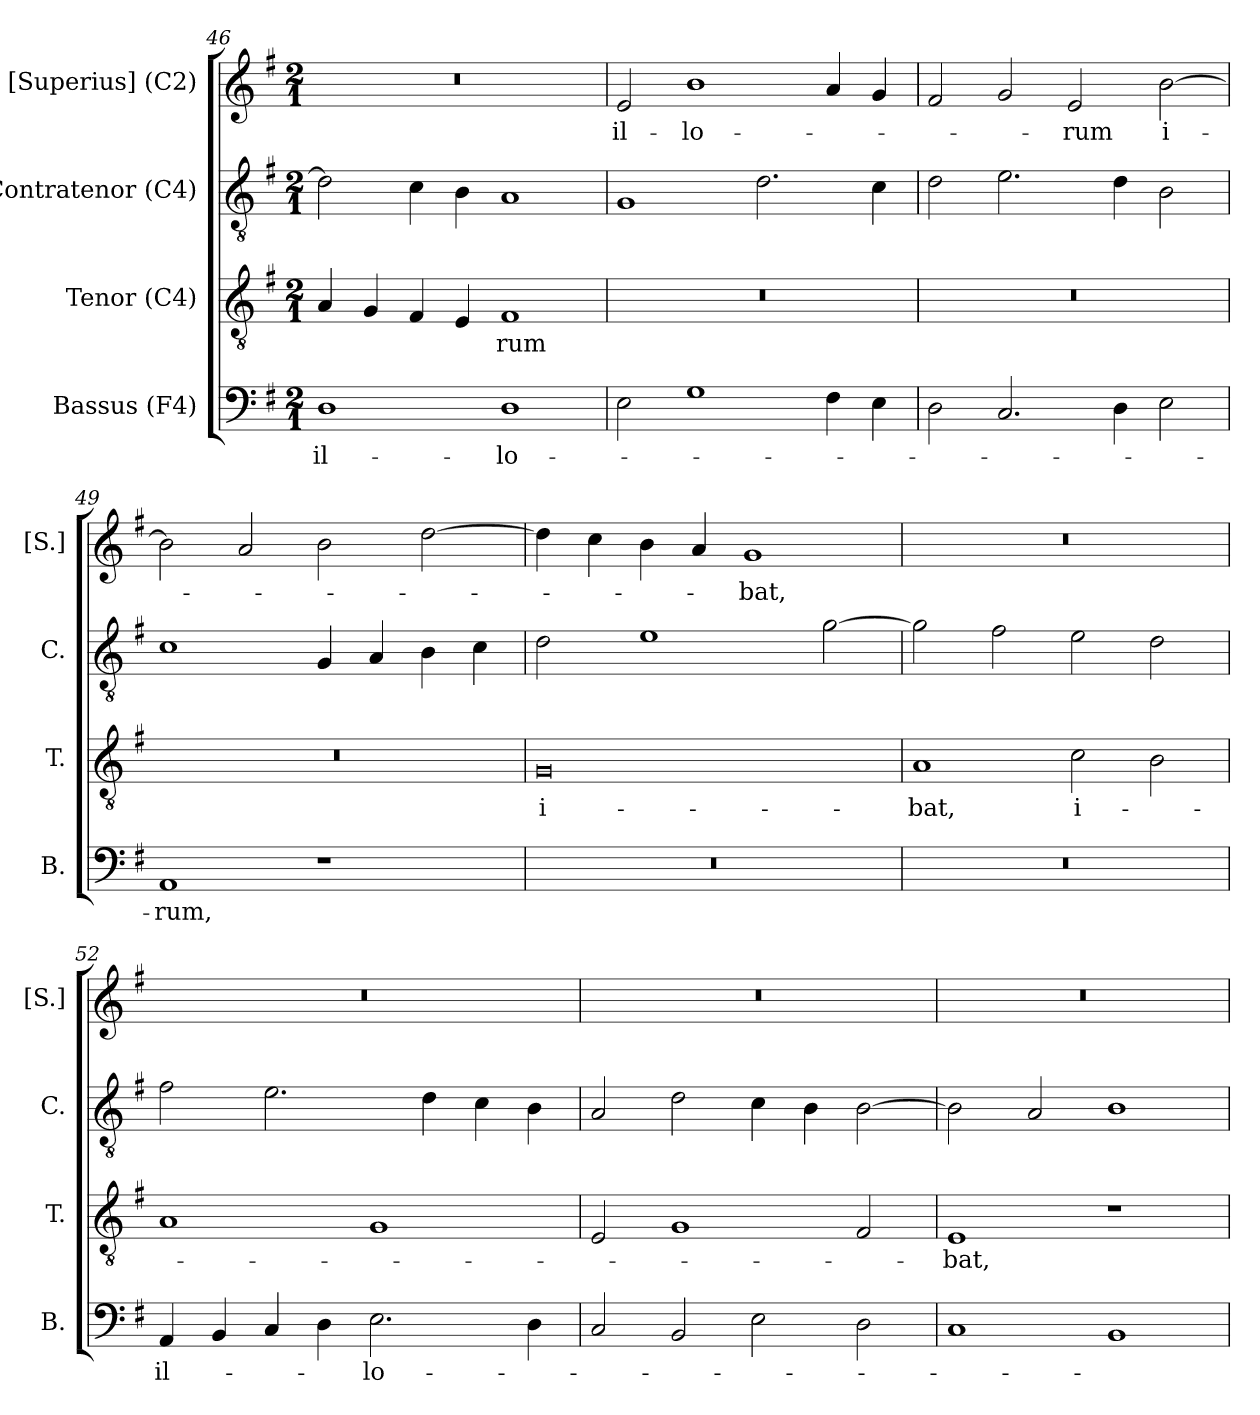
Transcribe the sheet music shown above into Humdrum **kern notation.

**kern	**text	**kern	**text	**kern	**kern	**text
*part4	*part4	*part3	*part3	*part2	*part1	*part1
*staff4	*staff4	*staff3	*staff3	*staff2	*staff1	*staff1
*I"Bassus (F4)	*	*I"Tenor (C4)	*	*I"Contratenor (C4)	*I"[Superius] (C2)	*
*I'B.	*	*I'T.	*	*I'C.	*I'[S.]	*
*clefF4	*	*clefGv2	*	*clefGv2	*clefG2	*
*	*	*ITrd7c12	*	*ITrd7c12	*	*
*k[f#]	*	*k[f#]	*	*k[f#]	*k[f#]	*
*G:	*	*G:	*	*G:	*G:	*
*M2/1	*	*M2/1	*	*M2/1	*M2/1	*
=46	=46	=46	=46	=46	=46	=46
!	!LO:LY:b:color=#000000	!	!	!	!LO:N:vis=1	!
1Di	il-	4AAi/	.	2Di\]	0r	.
.	.	4GGi/	.	.	.	.
.	.	4FF#i/	.	4Ci\	.	.
.	.	4EEi/	.	4BBi\	.	.
!	!LO:LY:b:color=#000000	!	!	!	!	!
!	!	!	!LO:LY:b:color=#000000	!	!	!
1Di	-lo-	1FF#i	-rum	1AAi	.	.
=47	=47	=47	=47	=47	=47	=47
!	!	!LO:N:vis=1	!	!	!	!
!	!	!	!	!	!	!LO:LY:b:color=#000000
2Ei\	.	0r	.	1GGi	2ei/	il-
!	!	!	!	!	!	!LO:LY:b:color=#000000
1Gi	.	.	.	.	1bi	-lo-
.	.	.	.	2.Di\	.	.
4F#i\	.	.	.	.	4ai/	.
4Ei\	.	.	.	4Ci\	4gi/	.
!!LO:LB:g=z
=48	=48	=48	=48	=48	=48	=48
!	!	!LO:N:vis=1	!	!	!	!
2Di\	.	0r	.	2Di\	2f#i/	.
2.Ci/	.	.	.	2.Ei\	2gi/	.
!	!	!	!	!	!	!LO:LY:b:color=#000000
.	.	.	.	.	2ei/	-rum
4Di\	.	.	.	4Di\	.	.
!	!	!	!	!	!	!LO:LY:b:color=#000000
2Ei\	.	.	.	2BBi\	[2bi\	i-
=49	=49	=49	=49	=49	=49	=49
!	!LO:LY:b:color=#000000	!LO:N:vis=1	!	!	!	!
1AAi	-rum,	0r	.	1Ci	2bi\]	.
.	.	.	.	.	2ai/	.
1r	.	.	.	4GGi/	2bi\	.
.	.	.	.	4AAi/	.	.
.	.	.	.	4BBi\	[2ddi\	.
.	.	.	.	4Ci\	.	.
=50	=50	=50	=50	=50	=50	=50
!LO:N:vis=1	!	!	!	!	!	!
!	!	!	!LO:LY:b:color=#000000	!	!	!
0r	.	0GGi	i-	2Di\	4ddi\]	.
.	.	.	.	.	4cci\	.
.	.	.	.	1Ei	4bi\	.
.	.	.	.	.	4ai/	.
!	!	!	!	!	!	!LO:LY:b:color=#000000
.	.	.	.	.	1gi	-bat,
.	.	.	.	[2Gi\	.	.
=51	=51	=51	=51	=51	=51	=51
!LO:N:vis=1	!	!	!	!	!	!
!	!	!	!LO:LY:b:color=#000000	!	!LO:N:vis=1	!
0r	.	1AAi	-bat,	2Gi\]	0r	.
.	.	.	.	2F#i\	.	.
!	!	!	!LO:LY:b:color=#000000	!	!	!
.	.	2Ci\	i-	2Ei\	.	.
.	.	2BBi\	.	2Di\	.	.
!!LO:PB:g=z
=52	=52	=52	=52	=52	=52	=52
!	!LO:LY:b:color=#000000	!	!	!	!LO:N:vis=1	!
4AAi/	il-	1AAi	.	2F#i\	0r	.
4BBi/	.	.	.	.	.	.
4Ci/	.	.	.	2.Ei\	.	.
4Di\	.	.	.	.	.	.
!	!LO:LY:b:color=#000000	!	!	!	!	!
2.Ei\	-lo-	1GGi	.	.	.	.
.	.	.	.	4Di\	.	.
.	.	.	.	4Ci\	.	.
4Di\	.	.	.	4BBi\	.	.
=53	=53	=53	=53	=53	=53	=53
!	!	!	!	!	!LO:N:vis=1	!
2Ci/	.	2EEi/	.	2AAi/	0r	.
2BBi/	.	1GGi	.	2Di\	.	.
2Ei\	.	.	.	4Ci\	.	.
.	.	.	.	4BBi\	.	.
2Di\	.	2FF#i/	.	[2BBi\	.	.
=54	=54	=54	=54	=54	=54	=54
!	!	!	!LO:LY:b:color=#000000	!	!LO:N:vis=1	!
1Ci	.	1EEi	-bat,	2BBi\]	0r	.
.	.	.	.	2AAi/	.	.
1BBi	.	1r	.	1BBi	.	.
=	=	=	=	=	=	=
*-	*-	*-	*-	*-	*-	*-
